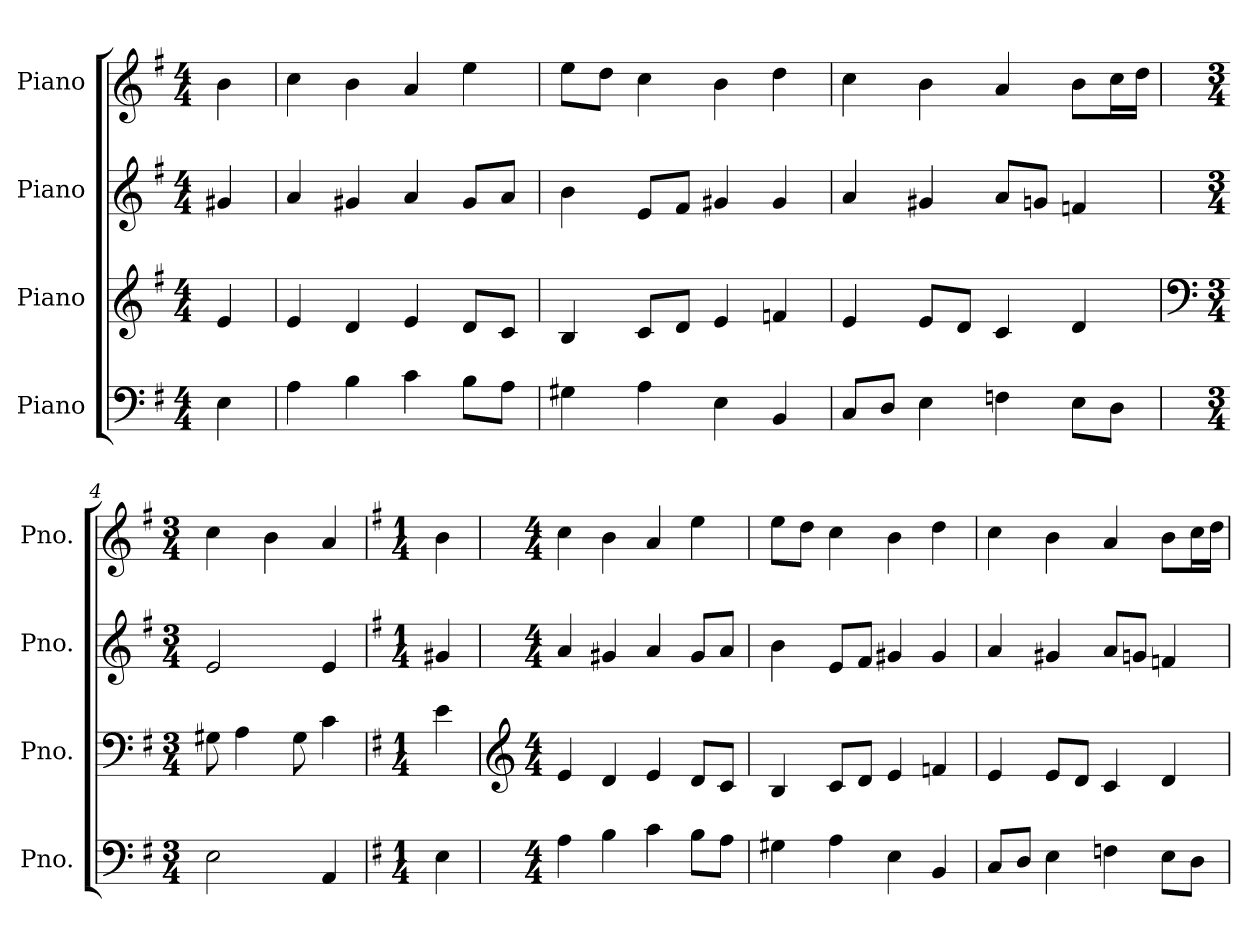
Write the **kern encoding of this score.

**kern	**kern	**kern	**kern
*part4	*part3	*part2	*part1
*staff4	*staff3	*staff2	*staff1
*I"Piano	*I"Piano	*I"Piano	*I"Piano
*I'Pno.	*I'Pno.	*I'Pno.	*I'Pno.
*clefF4	*clefG2	*clefG2	*clefG2
*k[f#]	*k[f#]	*k[f#]	*k[f#]
*M4/4	*M4/4	*M4/4	*M4/4
*MM120	*MM120	*MM120	*MM120
=	=	=	=
4E\	4e/	4g#X/	4b\
=1	=1	=1	=1
4A\	4e/	4a/	4cc\
4B\	4d/	4g#X/	4b\
4c\	4e/	4a/	4a/
8B\L	8d/L	8g#/L	4ee\
8A\J	8c/J	8a/J	.
=2	=2	=2	=2
4G#X\	4B/	4b\	8ee\L
.	.	.	8dd\J
4A\	8c/L	8e/L	4cc\
.	8d/J	8f#/J	.
4E\	4e/	4g#X/	4b\
4BB/	4fn/	4g#/	4dd\
=3	=3	=3	=3
8C/L	4e/	4a/	4cc\
8D/J	.	.	.
4E\	8e/L	4g#X/	4b\
.	8d/J	.	.
4Fn\	4c/	8a/L	4a/
.	.	8gn/J	.
8E\L	4d/	4fn/	8b\L
8D\J	.	.	16cc\L
.	.	.	16dd\JJ
=4	=4	=4	=4
*	*clefF4	*	*
*M3/4	*M3/4	*M3/4	*M3/4
2E\	8G#X\	2e/	4cc\
.	4A\	.	.
.	.	.	4b\
.	8G#\	.	.
4AA/	4c\	4e/	4a/
=5	=5	=5	=5
*k[f#]	*k[f#]	*k[f#]	*k[f#]
*M1/4	*M1/4	*M1/4	*M1/4
4E\	4e\	4g#X/	4b\
!!LO:LB:g=z
=6	=6	=6	=6
*	*clefG2	*	*
*M4/4	*M4/4	*M4/4	*M4/4
4A\	4e/	4a/	4cc\
4B\	4d/	4g#X/	4b\
4c\	4e/	4a/	4a/
8B\L	8d/L	8g#/L	4ee\
8A\J	8c/J	8a/J	.
=7	=7	=7	=7
4G#X\	4B/	4b\	8ee\L
.	.	.	8dd\J
4A\	8c/L	8e/L	4cc\
.	8d/J	8f#/J	.
4E\	4e/	4g#X/	4b\
4BB/	4fn/	4g#/	4dd\
=8	=8	=8	=8
8C/L	4e/	4a/	4cc\
8D/J	.	.	.
4E\	8e/L	4g#X/	4b\
.	8d/J	.	.
4Fn\	4c/	8a/L	4a/
.	.	8gn/J	.
8E\L	4d/	4fn/	8b\L
8D\J	.	.	16cc\L
.	.	.	16dd\JJ
=	=	=	=
*-	*-	*-	*-
